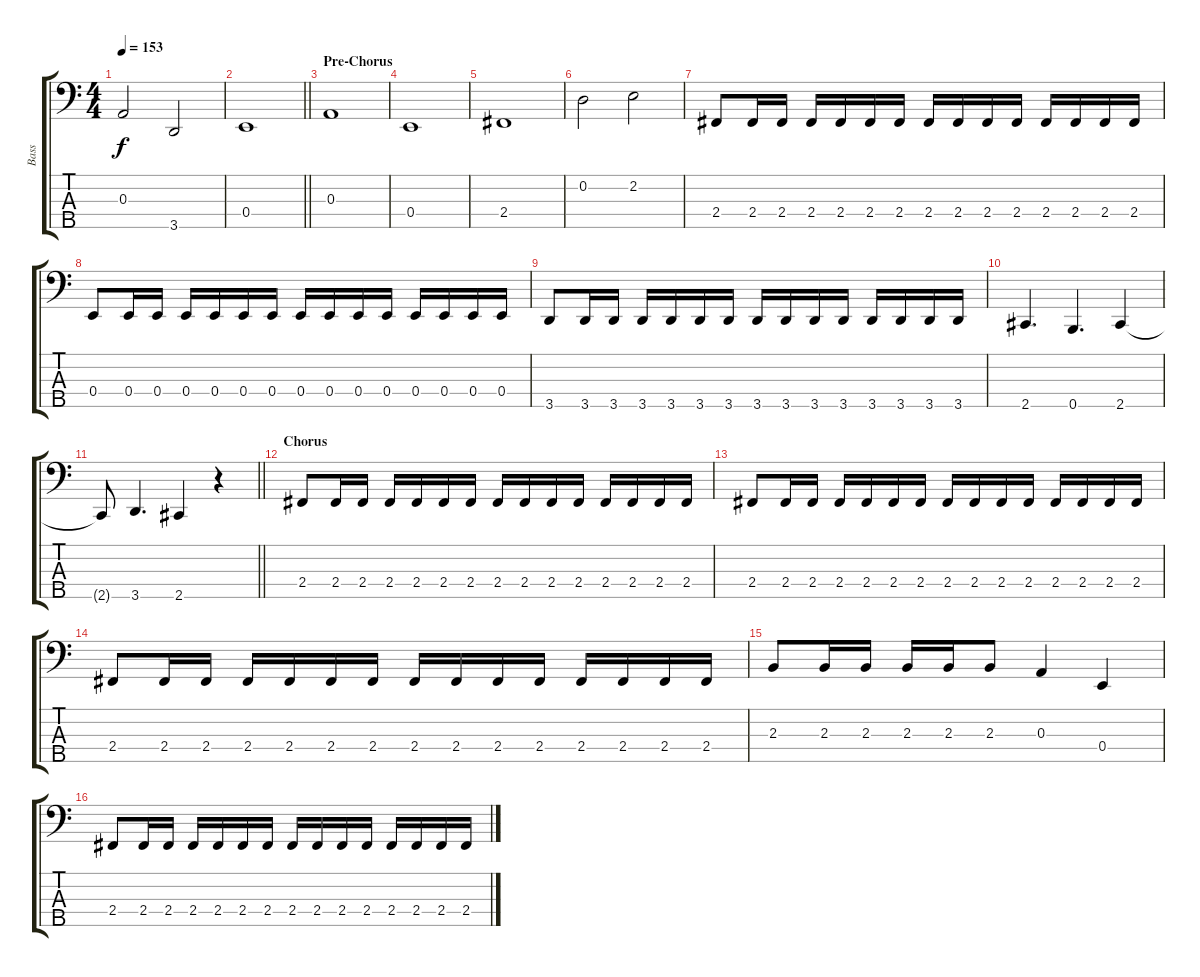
\track ("Bass" "Bass") {instrument electricbassfinger}
\staff {score tabs}
\tuning (G2 D2 A1 E1 B0) {hide}
\ts (4 4)
\tempo 153
\clef f4
\ks c
0.3.2{dy f} 3.5.2 |
\barLineRight lightlight
0.4.1 |
\section ("" "Pre-Chorus")
0.3.1 |
0.4.1 |
2.4.1 |
0.2.2 2.2.2 |
2.4.8 2.4.16 2.4.16 2.4.16 2.4.16 2.4.16 2.4.16 2.4.16 2.4.16 2.4.16 2.4.16 2.4.16 2.4.16 2.4.16 2.4.16 |
0.4.8 0.4.16 0.4.16 0.4.16 0.4.16 0.4.16 0.4.16 0.4.16 0.4.16 0.4.16 0.4.16 0.4.16 0.4.16 0.4.16 0.4.16 |
3.5.8 3.5.16 3.5.16 3.5.16 3.5.16 3.5.16 3.5.16 3.5.16 3.5.16 3.5.16 3.5.16 3.5.16 3.5.16 3.5.16 3.5.16 |
2.5.4{d} 0.5.4{d} 2.5.4 |
\barLineRight lightlight
2.5{t}.8 3.5.4{d} 2.5.4 r.4 |
\section ("" "Chorus")
2.4.8 2.4.16 2.4.16 2.4.16 2.4.16 2.4.16 2.4.16 2.4.16 2.4.16 2.4.16 2.4.16 2.4.16 2.4.16 2.4.16 2.4.16 |
2.4.8 2.4.16 2.4.16 2.4.16 2.4.16 2.4.16 2.4.16 2.4.16 2.4.16 2.4.16 2.4.16 2.4.16 2.4.16 2.4.16 2.4.16 |
2.4.8 2.4.16 2.4.16 2.4.16 2.4.16 2.4.16 2.4.16 2.4.16 2.4.16 2.4.16 2.4.16 2.4.16 2.4.16 2.4.16 2.4.16 |
2.3.8 2.3.16 2.3.16 2.3.16 2.3.16 2.3.8 0.3.4 0.4.4 |
2.4.8 2.4.16 2.4.16 2.4.16 2.4.16 2.4.16 2.4.16 2.4.16 2.4.16 2.4.16 2.4.16 2.4.16 2.4.16 2.4.16 2.4.16
